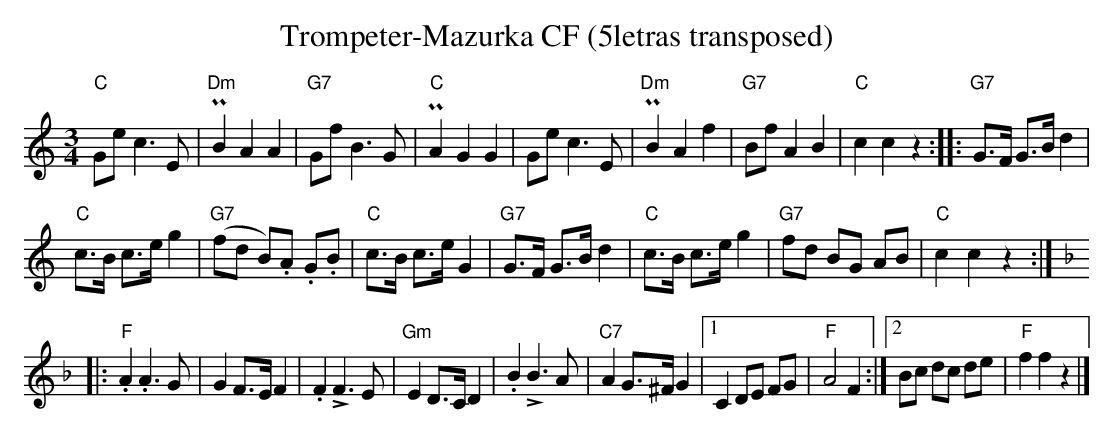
X:1
T:Trompeter-Mazurka CF (5letras transposed)
M:3/4
L:1/8
K:C transpose=3 %%MIDI gchordon
"C"Ge c3E | "Dm"PB2A2A2 | "G7"Gf B3G | "C"PA2G2G2 | Ge c3E | "Dm"PB2A2f2 | "G7"Bf A2B2 | "C"c2c2z2 :: "G7"G>F G>Bd2 |
"C"c>B c>e g2 | "G7"(fd B).A .G.B | "C"c>B c>eG2 | "G7"G>F G>Bd2 | "C"c>B c>eg2 | "G7"fd BG AB | "C"c2c2z2 :: [K:F]
"F".A2.A3G | G2F>EF2 | .F2!>!F3E | "Gm"E2D>CD2 | .B2!>!B3A | "C7"A2G>^FG2 |1 C2DE FG | "F"A4F2 :|2 Bc dc de | "F"f2f2z2 |]
